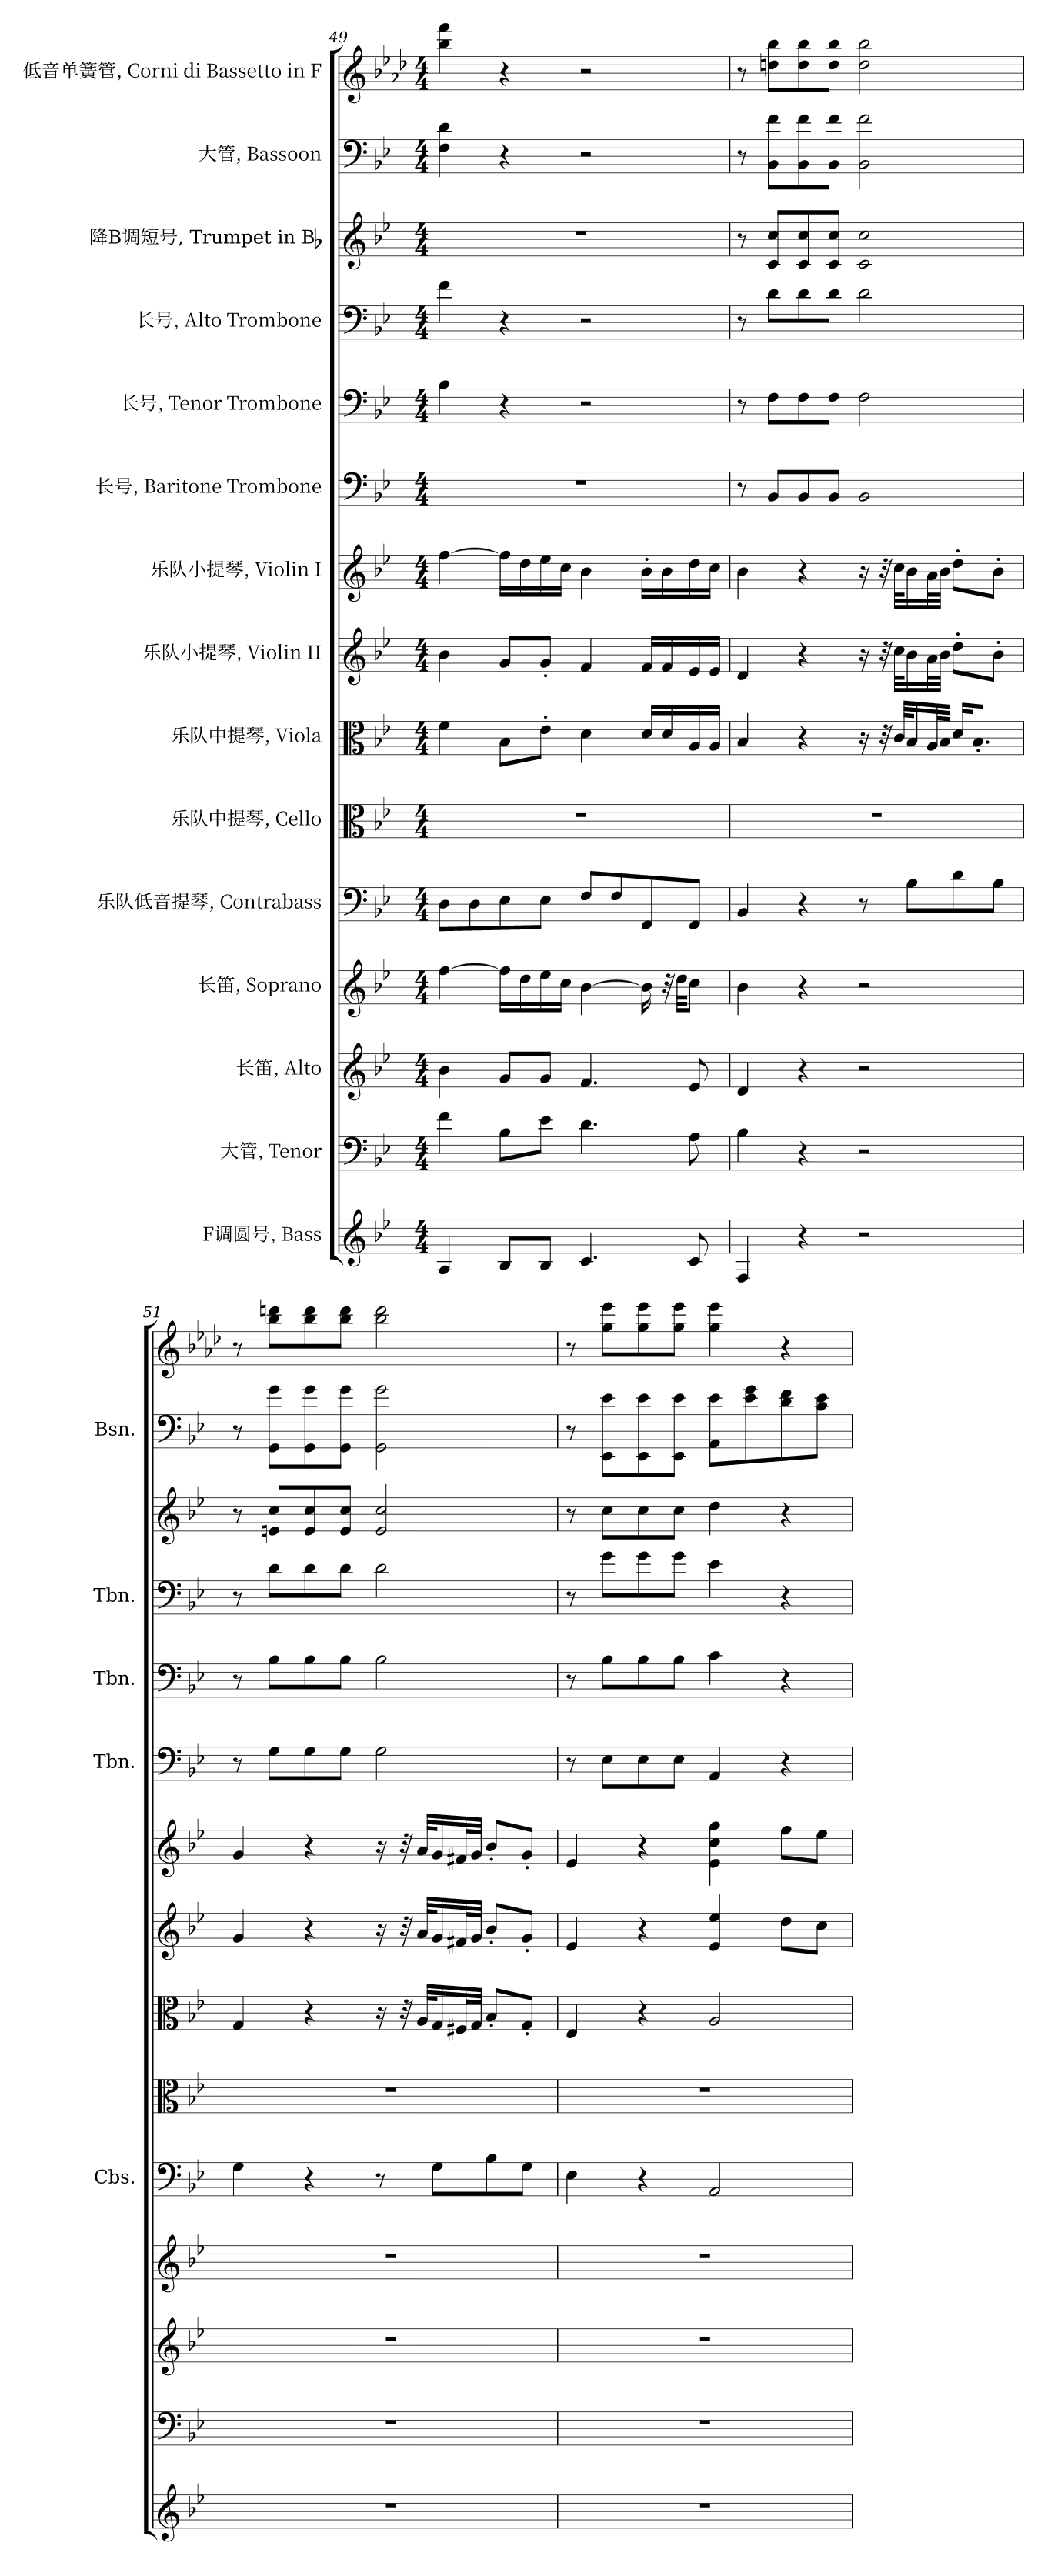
**kern	**kern	**kern	**kern	**kern	**kern	**kern	**kern	**kern	**kern	**kern	**kern	**kern	**kern	**kern
*part15	*part14	*part13	*part12	*part11	*part10	*part9	*part8	*part7	*part6	*part5	*part4	*part3	*part2	*part1
*staff15	*staff14	*staff13	*staff12	*staff11	*staff10	*staff9	*staff8	*staff7	*staff6	*staff5	*staff4	*staff3	*staff2	*staff1
*I"F调圆号, Bass	*I"大管, Tenor	*I"长笛, Alto	*I"长笛, Soprano	*I"乐队低音提琴, Contrabass	*I"乐队中提琴, Cello	*I"乐队中提琴, Viola	*I"乐队小提琴, Violin II	*I"乐队小提琴, Violin I	*I"长号, Baritone Trombone	*I"长号, Tenor Trombone	*I"长号, Alto Trombone	*I"降B调短号, Trumpet in B-flat	*I"大管, Bassoon	*I"低音单簧管, Corni di Bassetto in F
*	*	*	*	*I'Cbs.	*	*	*	*	*I'Tbn.	*I'Tbn.	*I'Tbn.	*	*I'Bsn.	*
!!LO:PB:g=z
*clefG2	*clefF4	*clefG2	*clefG2	*clefF4	*clefC3	*clefC3	*clefG2	*clefG2	*clefF4	*clefF4	*clefF4	*clefG2	*clefF4	*clefG2
*ITrd4c7	*	*	*	*ITrd7c12	*	*	*	*	*	*	*	*ITrd1c2	*	*ITrd8c14
*k[b-e-a-]	*k[b-e-]	*k[b-e-]	*k[b-e-]	*k[b-e-]	*k[b-e-]	*k[b-e-]	*k[b-e-]	*k[b-e-]	*k[b-e-]	*k[b-e-]	*k[b-e-]	*k[b-e-a-d-]	*k[b-e-]	*k[b-e-a-d-]
*M4/4	*M4/4	*M4/4	*M4/4	*M4/4	*M4/4	*M4/4	*M4/4	*M4/4	*M4/4	*M4/4	*M4/4	*M4/4	*M4/4	*M4/4
=49	=49	=49	=49	=49	=49	=49	=49	=49	=49	=49	=49	=49	=49	=49
4D/	4f\	4b-\	[4ff\	8DD\L	1r	4f\	4b-\	[4ff\	1r	4B-\	4f\	1r	4F\ 4d\	4b-\ 4ff\
.	.	.	.	8DD\	.	.	.	.	.	.	.	.	.	.
8E-/L	8B-\L	8g/L	16ff\LL]	8EE-\	.	8B-\L	8g/L	16ff\LL]	.	4r	4r	.	4r	4r
.	.	.	16dd\	.	.	.	.	16dd\	.	.	.	.	.	.
8E-/J	8e-\J	8g/J	16ee-\	8EE-\J	.	8e-'\J	8g'/J	16ee-\	.	.	.	.	.	.
.	.	.	16cc\JJ	.	.	.	.	16cc\JJ	.	.	.	.	.	.
4.F/	4.d\	4.f/	[4b-\	8FF/L	.	4d\	4f/	4b-\	.	2r	2r	.	2r	2r
.	.	.	.	8FF/	.	.	.	.	.	.	.	.	.	.
.	.	.	16b-\]	8FFF/	.	16d/LL	16f/LL	16b-'\LL	.	.	.	.	.	.
.	.	.	32r	.	.	16d/	16f/	16b-\	.	.	.	.	.	.
.	.	.	32dd\KKL	.	.	.	.	.	.	.	.	.	.	.
8F/	8A\	8e-/	8cc\J	8FFF/J	.	16A/	16e-/	16dd\	.	.	.	.	.	.
.	.	.	.	.	.	16A/JJ	16e-/JJ	16cc\JJ	.	.	.	.	.	.
=50	=50	=50	=50	=50	=50	=50	=50	=50	=50	=50	=50	=50	=50	=50
4BB-/	4B-\	4d/	4b-\	4BBB-/	1r	4B-/	4d/	4b-\	8r	8r	8r	8r	8r	8r
.	.	.	.	.	.	.	.	.	8BB-/L	8F\L	8d\L	8B-/ 8b-/L	8BB-\ 8f\L	8dn\ 8b-\L
4r	4r	4r	4r	4r	.	4r	4r	4r	8BB-/	8F\	8d\	8B-/ 8b-/	8BB-\ 8f\	8d\ 8b-\
.	.	.	.	.	.	.	.	.	8BB-/J	8F\J	8d\J	8B-/ 8b-/J	8BB-\ 8f\J	8d\ 8b-\J
2r	2r	2r	2r	8r	.	16r	16r	16r	2BB-/	2F\	2d\	2B-/ 2b-/	2BB-\ 2f\	2d\ 2b-\
.	.	.	.	.	.	32r	32r	32r	.	.	.	.	.	.
.	.	.	.	.	.	32c/KLL	32cc\KLL	32cc\KLL	.	.	.	.	.	.
.	.	.	.	8BB-\L	.	16B-/	16b-\	16b-\	.	.	.	.	.	.
.	.	.	.	.	.	32A/L	32a\L	32a\L	.	.	.	.	.	.
.	.	.	.	.	.	32B-/JJJ	32b-\JJJ	32b-\JJJ	.	.	.	.	.	.
.	.	.	.	8D\	.	16d/KL	8dd'\L	8dd'\L	.	.	.	.	.	.
.	.	.	.	.	.	8.B-'/J	.	.	.	.	.	.	.	.
.	.	.	.	8BB-\J	.	.	8b-'\J	8b-'\J	.	.	.	.	.	.
=51	=51	=51	=51	=51	=51	=51	=51	=51	=51	=51	=51	=51	=51	=51
1r	1r	1r	1r	4GG\	1r	4G/	4g/	4g/	8r	8r	8r	8r	8r	8r
.	.	.	.	.	.	.	.	.	8G\L	8B-\L	8d\L	8dn/ 8b-/L	8GG\ 8g\L	8b-\ 8ddn\L
.	.	.	.	4r	.	4r	4r	4r	8G\	8B-\	8d\	8d/ 8b-/	8GG\ 8g\	8b-\ 8dd\
.	.	.	.	.	.	.	.	.	8G\J	8B-\J	8d\J	8d/ 8b-/J	8GG\ 8g\J	8b-\ 8dd\J
.	.	.	.	8r	.	16r	16r	16r	2G\	2B-\	2d\	2d/ 2b-/	2GG\ 2g\	2b-\ 2dd\
.	.	.	.	.	.	32r	32r	32r	.	.	.	.	.	.
.	.	.	.	.	.	32A/KLL	32a/KLL	32a/KLL	.	.	.	.	.	.
.	.	.	.	8GG\L	.	16G/	16g/	16g/	.	.	.	.	.	.
.	.	.	.	.	.	32F#X/L	32f#X/L	32f#X/L	.	.	.	.	.	.
.	.	.	.	.	.	32G/JJJ	32g/JJJ	32g/JJJ	.	.	.	.	.	.
.	.	.	.	8BB-\	.	8B-'/L	8b-'/L	8b-'/L	.	.	.	.	.	.
.	.	.	.	8GG\J	.	8G'/J	8g'/J	8g'/J	.	.	.	.	.	.
!!LO:PB:g=z
=52	=52	=52	=52	=52	=52	=52	=52	=52	=52	=52	=52	=52	=52	=52
1r	1r	1r	1r	4EE-\	1r	4E-/	4e-/	4e-/	8r	8r	8r	8r	8r	8r
.	.	.	.	.	.	.	.	.	8E-\L	8B-\L	8g\L	8b-\L	8EE-\ 8e-\L	8g\ 8ee-\L
.	.	.	.	4r	.	4r	4r	4r	8E-\	8B-\	8g\	8b-\	8EE-\ 8e-\	8g\ 8ee-\
.	.	.	.	.	.	.	.	.	8E-\J	8B-\J	8g\J	8b-\J	8EE-\ 8e-\J	8g\ 8ee-\J
.	.	.	.	2AAA/	.	2A/	4e-/ 4ee-/	4e-\ 4cc\ 4gg\	4AA/	4c\	4e-\	4cc\	8AA\ 8e-\L	4g\ 4ee-\
.	.	.	.	.	.	.	.	.	.	.	.	.	8e-\ 8g\	.
.	.	.	.	.	.	.	8dd\L	8ff\L	4r	4r	4r	4r	8d\ 8f\	4r
.	.	.	.	.	.	.	8cc\J	8ee-\J	.	.	.	.	8c\ 8e-\J	.
=	=	=	=	=	=	=	=	=	=	=	=	=	=	=
*-	*-	*-	*-	*-	*-	*-	*-	*-	*-	*-	*-	*-	*-	*-
